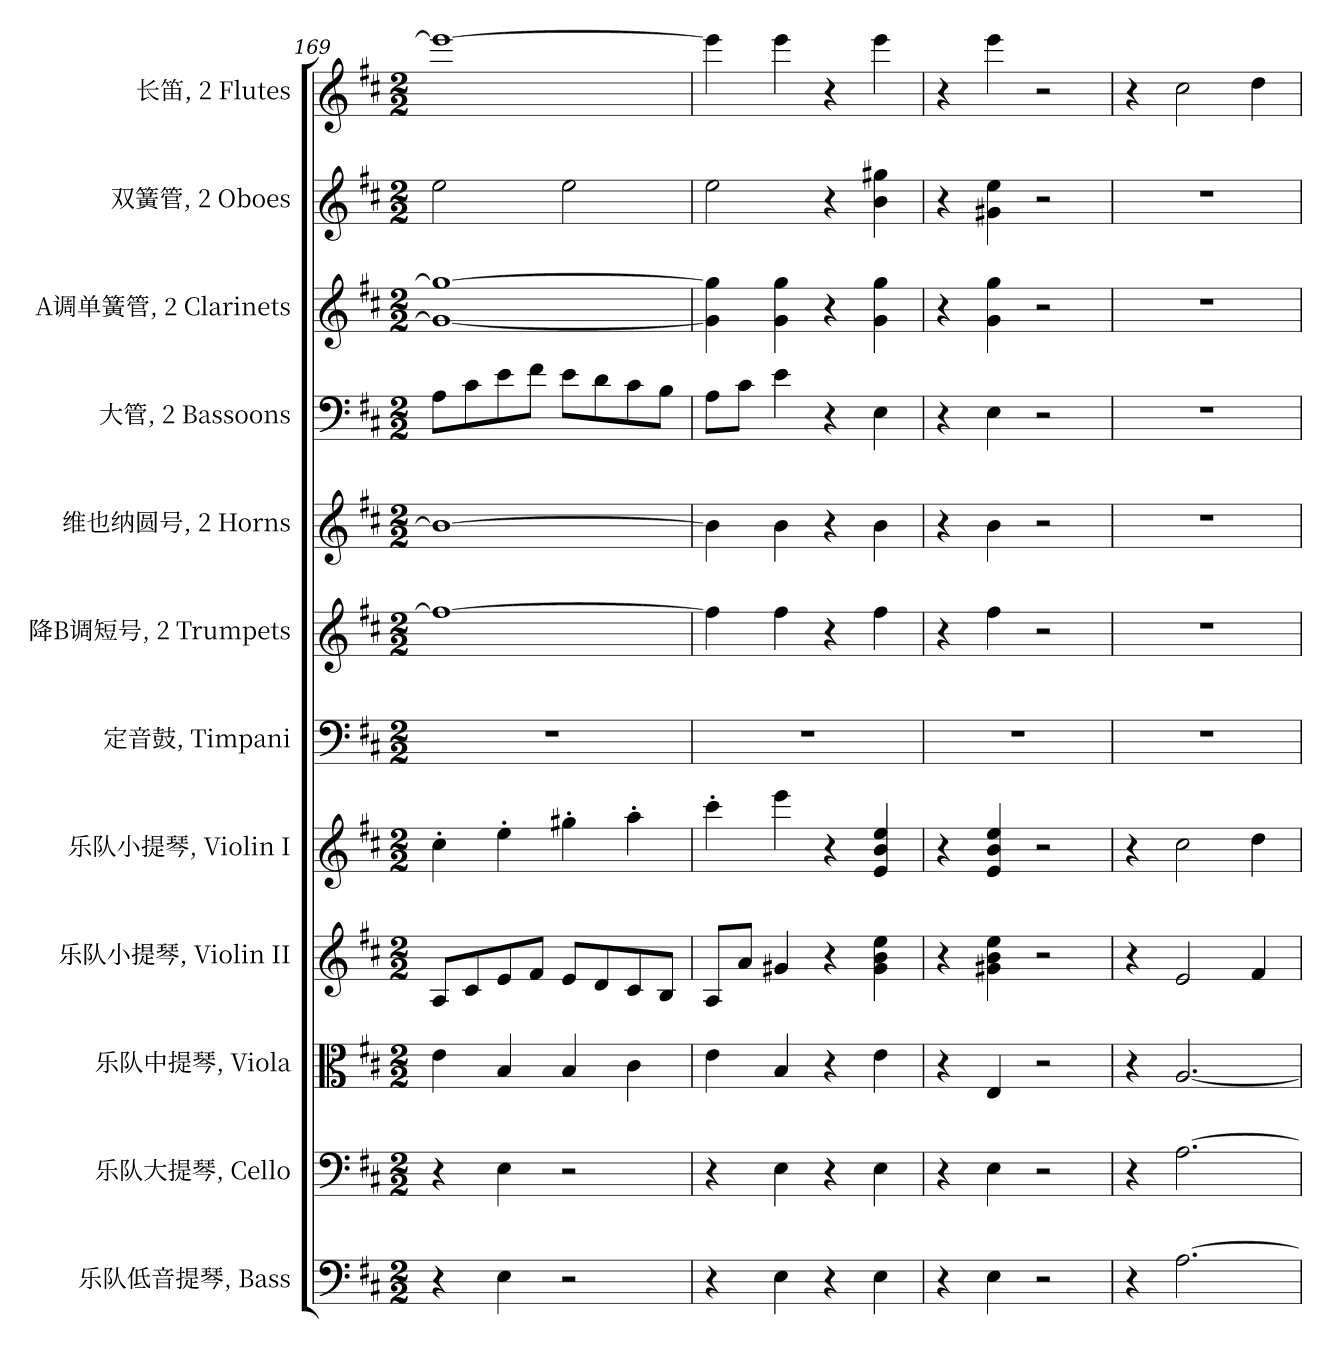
**kern	**kern	**kern	**kern	**kern	**kern	**kern	**kern	**kern	**kern	**kern	**kern
*part12	*part11	*part10	*part9	*part8	*part7	*part6	*part5	*part4	*part3	*part2	*part1
*staff12	*staff11	*staff10	*staff9	*staff8	*staff7	*staff6	*staff5	*staff4	*staff3	*staff2	*staff1
*I"乐队低音提琴, Bass	*I"乐队大提琴, Cello	*I"乐队中提琴, Viola	*I"乐队小提琴, Violin II	*I"乐队小提琴, Violin I	*I"定音鼓, Timpani	*I"降B调短号, 2 Trumpets	*I"维也纳圆号, 2 Horns	*I"大管, 2 Bassoons	*I"A调单簧管, 2 Clarinets	*I"双簧管, 2 Oboes	*I"长笛, 2 Flutes
*	*	*	*	*	*I'Timp.	*	*	*I'Bsn.	*I'A Cl.	*I'Ob.	*I'Fl.
*clefF4	*clefF4	*clefC3	*clefG2	*clefG2	*clefF4	*clefG2	*clefG2	*clefF4	*clefG2	*clefG2	*clefG2
*ITrd7c12	*	*	*	*	*	*ITrd1c2	*ITrd4c7	*	*ITrd2c3	*	*
*k[f#c#]	*k[f#c#]	*k[f#c#]	*k[f#c#]	*k[f#c#]	*k[f#c#]	*k[]	*k[f#]	*k[f#c#]	*k[f#c#g#d#a#]	*k[f#c#]	*k[f#c#]
*M2/2	*M2/2	*M2/2	*M2/2	*M2/2	*M2/2	*M2/2	*M2/2	*M2/2	*M2/2	*M2/2	*M2/2
=169	=169	=169	=169	=169	=169	=169	=169	=169	=169	=169	=169
4r	4r	4e\	8A/L	4cc#'\	1r	1ee_	1e_	8A\L	1e_ 1ee_	2ee\	1eee_
.	.	.	8c#/	.	.	.	.	8c#\	.	.	.
4EE\	4E\	4B/	8e/	4ee'\	.	.	.	8e\	.	.	.
.	.	.	8f#/J	.	.	.	.	8f#\J	.	.	.
2r	2r	4B/	8e/L	4gg#X'\	.	.	.	8e\L	.	2ee\	.
.	.	.	8d/	.	.	.	.	8d\	.	.	.
.	.	4c#\	8c#/	4aa'\	.	.	.	8c#\	.	.	.
.	.	.	8B/J	.	.	.	.	8B\J	.	.	.
=170	=170	=170	=170	=170	=170	=170	=170	=170	=170	=170	=170
4r	4r	4e\	8A/L	4ccc#'\	1r	4ee\]	4e\]	8A\L	4e\] 4ee\]	2ee\	4eee\]
.	.	.	8a/J	.	.	.	.	8c#\J	.	.	.
4EE\	4E\	4B/	4g#X/	4eee\	.	4ee\	4e\	4e\	4e\ 4ee\	.	4eee\
4r	4r	4r	4r	4r	.	4r	4r	4r	4r	4r	4r
4EE\	4E\	4e\	4g#\ 4b\ 4ee\	4e/ 4b/ 4ee/	.	4ee\	4e\	4E\	4e\ 4ee\	4b\ 4gg#X\	4eee\
!!LO:PB:g=z
=171	=171	=171	=171	=171	=171	=171	=171	=171	=171	=171	=171
4r	4r	4r	4r	4r	1r	4r	4r	4r	4r	4r	4r
4EE\	4E\	4E/	4g#X\ 4b\ 4ee\	4e/ 4b/ 4ee/	.	4ee\	4e\	4E\	4e\ 4ee\	4g#X\ 4ee\	4eee\
2r	2r	2r	2r	2r	.	2r	2r	2r	2r	2r	2r
=172	=172	=172	=172	=172	=172	=172	=172	=172	=172	=172	=172
4r	4r	4r	4r	4r	1r	1r	1r	1r	1r	1r	4r
[2.AA\	[2.A\	[2.A/	2e/	2cc#\	.	.	.	.	.	.	2cc#\
.	.	.	4f#/	4dd\	.	.	.	.	.	.	4dd\
=	=	=	=	=	=	=	=	=	=	=	=
*-	*-	*-	*-	*-	*-	*-	*-	*-	*-	*-	*-
